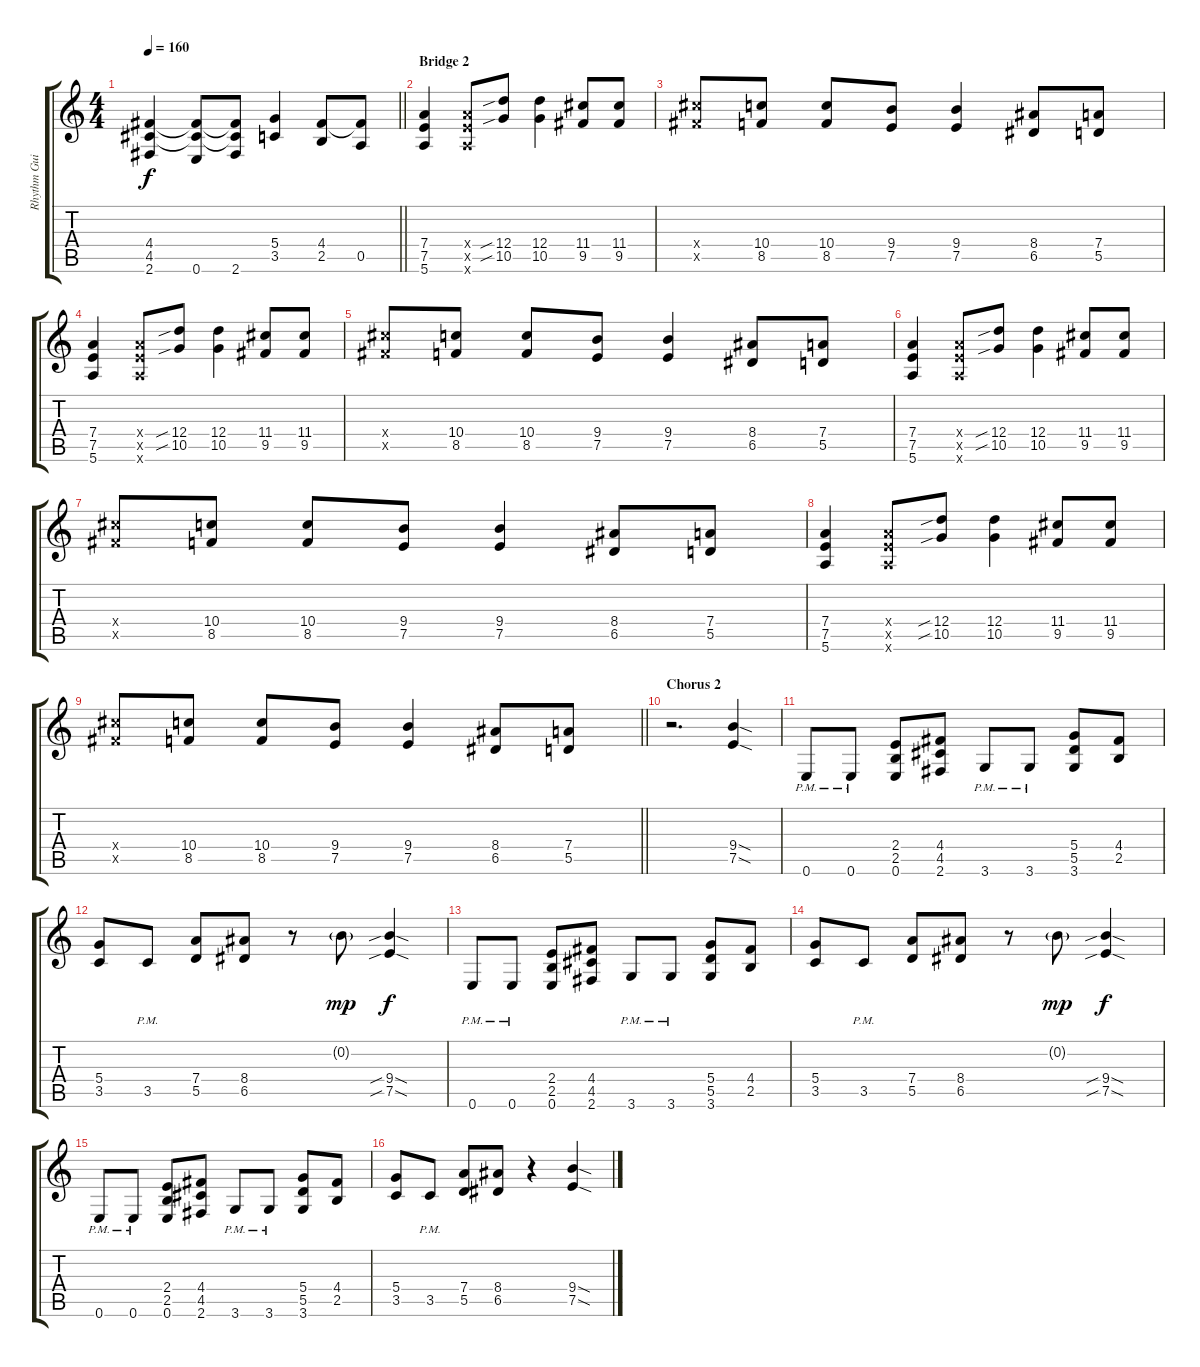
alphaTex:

\track ("Rhythm Guitar (L)" "Rhythm Gui") {instrument distortionguitar}
\staff {score tabs}
\tuning (E4 B3 G3 D3 A2 E2) {hide}
\ts (4 4)
\tempo 160
\clef g2
\barLineRight lightlight
\ks c
(4.4 4.5 2.6).4{dy f} (4.4{t} 4.5{t} 0.6).8 (4.4{t} 4.5{t} 2.6).8 (5.4 3.5).4 (4.4 2.5).8 (4.4{t} 0.5).8 |
\section ("" "Bridge 2")
(7.4 7.5 5.6).4 (7.4{x} 7.5{x} 5.6{x}).8 (12.4{sib} 10.5{sib}).8 (12.4 10.5).4 (11.4 9.5).8 (11.4 9.5).8 |
(11.4{x} 9.5{x}).8 (10.4 8.5).8 (10.4 8.5).8 (9.4 7.5).8 (9.4 7.5).4 (8.4 6.5).8 (7.4 5.5).8 |
(7.4 7.5 5.6).4 (7.4{x} 7.5{x} 5.6{x}).8 (12.4{sib} 10.5{sib}).8 (12.4 10.5).4 (11.4 9.5).8 (11.4 9.5).8 |
(11.4{x} 9.5{x}).8 (10.4 8.5).8 (10.4 8.5).8 (9.4 7.5).8 (9.4 7.5).4 (8.4 6.5).8 (7.4 5.5).8 |
(7.4 7.5 5.6).4 (7.4{x} 7.5{x} 5.6{x}).8 (12.4{sib} 10.5{sib}).8 (12.4 10.5).4 (11.4 9.5).8 (11.4 9.5).8 |
(11.4{x} 9.5{x}).8 (10.4 8.5).8 (10.4 8.5).8 (9.4 7.5).8 (9.4 7.5).4 (8.4 6.5).8 (7.4 5.5).8 |
(7.4 7.5 5.6).4 (7.4{x} 7.5{x} 5.6{x}).8 (12.4{sib} 10.5{sib}).8 (12.4 10.5).4 (11.4 9.5).8 (11.4 9.5).8 |
\barLineRight lightlight
(11.4{x} 9.5{x}).8 (10.4 8.5).8 (10.4 8.5).8 (9.4 7.5).8 (9.4 7.5).4 (8.4 6.5).8 (7.4 5.5).8 |
\section ("" "Chorus 2")
r.2{d} (9.4{sod} 7.5{sod}).4 |
0.6{pm}.8 0.6{pm}.8 (2.4 2.5 0.6).8 (4.4 4.5 2.6).8 3.6{pm}.8 3.6{pm}.8 (5.4 5.5 3.6).8 (4.4 2.5).8 |
(5.4 3.5).8 3.5{pm}.8 (7.4 5.5).8 (8.4 6.5).8 r.8 0.2{g}.8{dy mp} (9.4{sib sod} 7.5{sib sod}).4{dy f} |
0.6{pm}.8 0.6{pm}.8 (2.4 2.5 0.6).8 (4.4 4.5 2.6).8 3.6{pm}.8 3.6{pm}.8 (5.4 5.5 3.6).8 (4.4 2.5).8 |
(5.4 3.5).8 3.5{pm}.8 (7.4 5.5).8 (8.4 6.5).8 r.8 0.2{g}.8{dy mp} (9.4{sib sod} 7.5{sib sod}).4{dy f} |
0.6{pm}.8 0.6{pm}.8 (2.4 2.5 0.6).8 (4.4 4.5 2.6).8 3.6{pm}.8 3.6{pm}.8 (5.4 5.5 3.6).8 (4.4 2.5).8 |
(5.4 3.5).8 3.5{pm}.8 (7.4 5.5).8 (8.4 6.5).8 r.4 (9.4{sod} 7.5{sod}).4
